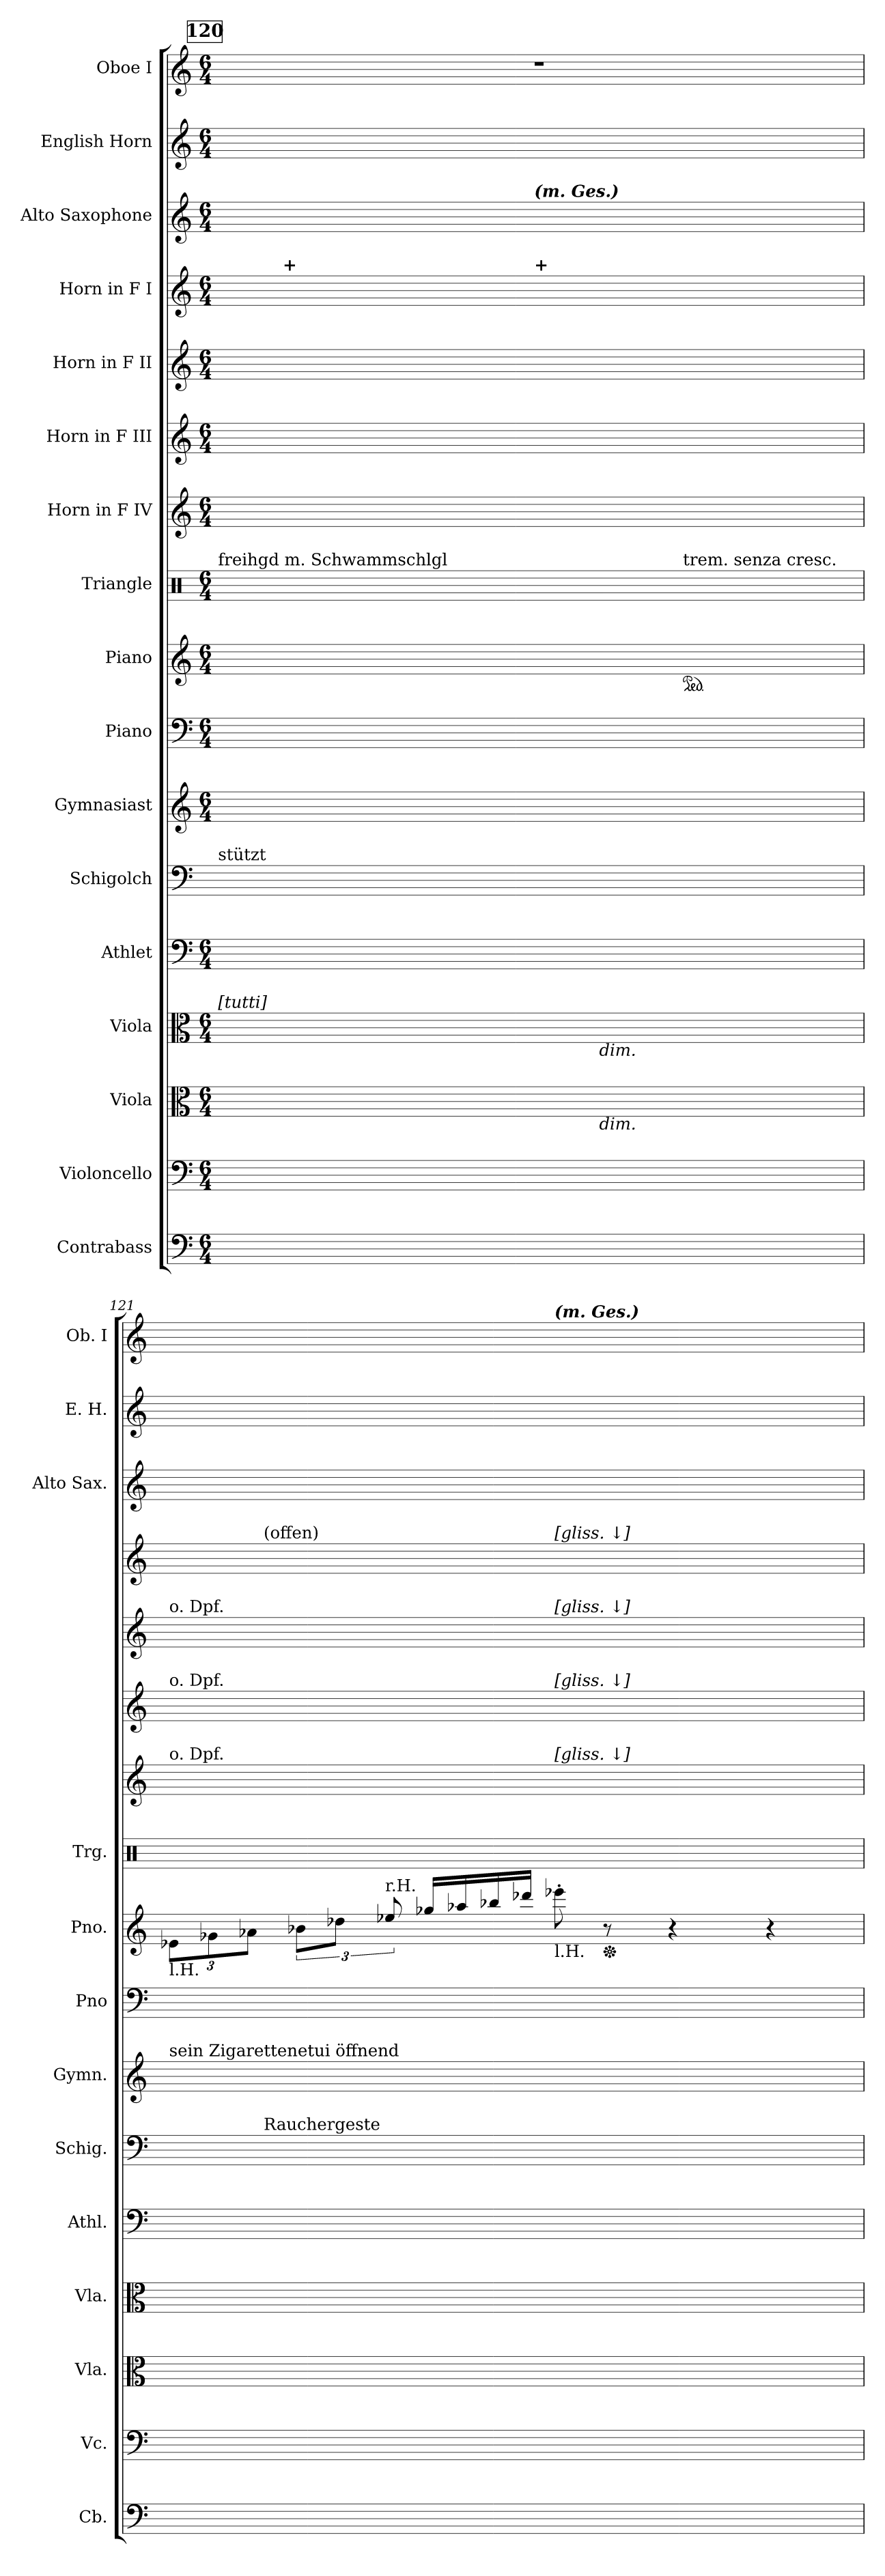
**kern	**kern	**kern	**kern	**kern	**kern	**kern	**kern	**kern	**kern	**kern	**kern	**kern	**kern	**kern	**kern	**kern
*part17	*part16	*part15	*part14	*part13	*part12	*part11	*part10	*part9	*part8	*part7	*part6	*part5	*part4	*part3	*part2	*part1
*staff17	*staff16	*staff15	*staff14	*staff13	*staff12	*staff11	*staff10	*staff9	*staff8	*staff7	*staff6	*staff5	*staff4	*staff3	*staff2	*staff1
*I"Contrabass	*I"Violoncello	*I"Viola	*I"Viola	*I"Athlet	*I"Schigolch	*I"Gymnasiast	*I"Piano	*I"Piano	*I"Triangle	*I"Horn in F IV	*I"Horn in F III	*I"Horn in F II	*I"Horn in F I	*I"Alto Saxophone	*I"English Horn	*I"Oboe I
*I'Cb.	*I'Vc.	*I'Vla.	*I'Vla.	*I'Athl.	*I'Schig.	*I'Gymn.	*I'Pno	*I'Pno.	*I'Trg.	*	*	*	*	*I'Alto Sax.	*I'E. H.	*I'Ob. I
*clefF4	*clefF4	*clefC3	*clefC3	*clefF4	*clefF4	*clefG2	*clefF4	*clefG2	*clefX	*clefG2	*clefG2	*clefG2	*clefG2	*clefG2	*clefG2	*clefG2
*ITrd7c12	*	*	*	*	*	*	*	*	*	*ITrd4c7	*ITrd4c7	*ITrd4c7	*ITrd4c7	*ITrd5c9	*ITrd4c7	*
*k[]	*k[]	*k[]	*k[]	*k[]	*k[]	*k[]	*k[]	*k[]	*k[]	*k[b-]	*k[b-]	*k[b-]	*k[b-]	*k[b-e-a-]	*k[b-]	*k[]
*M6/4	*M6/4	*M6/4	*M6/4	*M6/4	*	*M6/4	*M6/4	*M6/4	*M6/4	*M6/4	*M6/4	*M6/4	*M6/4	*M6/4	*M6/4	*M6/4
!!LO:REH:place=s1:t=120
=120	=120	=120	=120	=120	=120	=120	=120	=120	=120	=120	=120	=120	=120	=120	=120	=120
!	!	!	!	!	!	!	!	!	!LO:TX:a:t=freihgd m. Schwammschlgl	!	!	!	!	!	!	!
!	!	!	!	!	!LO:TX:a:t=stützt	!	!	!	!	!	!	!	!	!	!	!
!	!	!	!LO:TX:a:t=[tutti]	!	!	!	!	!	!	!	!	!	!	!	!	!
16%3ryy	16%3ryy	8%3ryy	8%3ryy	4ryy	2ryy	2%3ryy	1.ryy	2ryy	2ryy	2%3ryy	2%3ryy	2%3ryy	16%3ryy	2ryy	2%3ryy	2%3r
!	!	!	!	!	!	!	!	!	!	!	!	!	!LO:TX:a:B:t=+	!	!	!
16%3ryy	16%3ryy	.	.	.	.	.	.	.	.	.	.	.	8%3.ryy	.	.	.
.	.	.	.	4ryy	.	.	.	.	.	.	.	.	.	.	.	.
16%3ryy	16%3ryy	16%3ryy	16%3ryy	.	.	.	.	.	.	.	.	.	.	.	.	.
.	.	.	.	8ryy	4ryy	.	.	4ryy	4ryy	.	.	.	.	4ryy	.	.
16%3ryy	16%3ryy	16%3ryy	16%3ryy	.	.	.	.	.	.	.	.	.	.	.	.	.
.	.	.	.	8ryy	.	.	.	.	.	.	.	.	.	.	.	.
!	!	!	!	!	!	!	!	!	!	!	!	!	!	!LO:TX:a:Bi:t=(m. Ges.)	!	!
!	!	!	!	!	!	!	!	!	!	!	!	!	!LO:TX:a:B:t=+	!	!	!
2.ryy	16%3ryy	16%3ryy	16%3ryy	4ryy	8%3ryy	.	.	4ryy	4ryy	.	.	.	8%3.ryy	8%3ryy	.	.
!	!	!	!LO:TX:b:i:t=dim.	!	!	!	!	!	!	!	!	!	!	!	!	!
!	!	!LO:TX:b:i:t=dim.	!	!	!	!	!	!	!	!	!	!	!	!	!	!
.	16%3ryy	16%3ryy	16%3ryy	.	.	.	.	.	.	.	.	.	.	.	.	.
.	.	.	.	4ryy	.	.	.	8ryy	8ryy	.	.	.	.	.	.	.
!	!	!	!	!	!	!	!	!	!LO:TX:a:t=trem. senza cresc.	!	!	!	!	!	!	!
*	*	*	*	*	*	*	*	*ped	*	*	*	*	*	*	*	*
.	16%3ryy	16%3ryy	16%3ryy	.	16%3ryy	.	.	8ryy	4.ryy	.	.	.	.	16%3ryy	.	.
.	.	.	.	4ryy	.	.	.	8ryy	.	.	.	.	.	.	.	.
.	16%3ryy	16%3ryy	16%3ryy	.	32%3ryy	.	.	.	.	.	.	.	16%3ryy	32%3ryy	.	.
.	.	.	.	.	.	.	.	8ryy	.	.	.	.	.	.	.	.
.	.	.	.	.	32%3ryy	.	.	.	.	.	.	.	.	32%3ryy	.	.
=121	=121	=121	=121	=121	=121	=121	=121	=121	=121	=121	=121	=121	=121	=121	=121	=121
!	!	!	!	!	!	!	!	!	!	!	!	!LO:TX:a:t=o. Dpf.	!	!	!	!
!	!	!	!	!	!	!	!	!	!	!	!LO:TX:a:t=o. Dpf.	!	!	!	!	!
!	!	!	!	!	!	!	!	!	!	!LO:TX:a:t=o. Dpf.	!	!	!	!	!	!
!	!	!	!	!	!	!	!	!LO:TX:b:t=l.H.	!	!	!	!	!	!	!	!
!	!	!	!	!	!	!LO:TX:a:t=sein Zigarettenetui öffnend	!	!	!	!	!	!	!	!	!	!
2%3ryy	16%3ryy	16%3ryy	16%3ryy	2%3ryy	16%3ryy	2ryy	2%3ryy	12e-X\L	2.ryy	16%3ryy	16%3ryy	16%3ryy	16%3ryy	16%3ryy	2%3ryy	2ryy
.	.	.	.	.	.	.	.	12g-X	.	.	.	.	.	.	.	.
.	.	.	.	.	.	.	.	12a-XJ	.	.	.	.	.	.	.	.
!	!	!	!	!	!	!	!	!	!	!	!	!	!LO:TX:a:t=(offen)	!	!	!
!	!	!	!	!	!LO:TX:a:t=Rauchergeste	!	!	!	!	!	!	!	!	!	!	!
.	16%3ryy	16%3ryy	16%3ryy	.	16%3ryy	.	.	.	.	8%3.ryy	16%3ryy	16%3ryy	16%3ryy	8%3ryy	.	.
.	.	.	.	.	.	.	.	12b-XL	.	.	.	.	.	.	.	.
.	.	.	.	.	.	.	.	12dd-XJ	.	.	.	.	.	.	.	.
.	16%3ryy	16%3ryy	16%3ryy	.	16%3ryy	.	.	.	.	.	8%3ryy	16%3ryy	16%3ryy	.	.	.
!	!	!	!	!	!	!	!	!LO:TX:a:t=r.H.	!	!	!	!	!	!	!	!
.	.	.	.	.	.	.	.	12ee-X/	.	.	.	.	.	.	.	.
.	.	.	.	.	.	4ryy	.	16gg-X/LL	.	.	.	.	.	.	.	4ryy
.	16%3ryy	16%3ryy	16%3ryy	.	16%3ryy	.	.	16aa-X	.	.	.	16%3ryy	16%3ryy	16%3ryy	.	.
.	.	.	.	.	.	.	.	16bb-X	.	.	.	.	.	.	.	.
.	.	.	.	.	.	.	.	16ddd-XJJ	.	.	.	.	.	.	.	.
!	!	!	!	!	!	!	!	!	!	!	!	!	!	!	!	!LO:TX:a:Bi:t=(m. Ges.)
!	!	!	!	!	!	!	!	!	!	!	!	!	!LO:TX:a:i:t=[gliss. ↓]	!	!	!
!	!	!	!	!	!	!	!	!	!	!	!	!LO:TX:a:i:t=[gliss. ↓]	!	!	!	!
!	!	!	!	!	!	!	!	!	!	!	!LO:TX:a:i:t=[gliss. ↓]	!	!	!	!	!
!	!	!	!	!	!	!	!	!	!	!LO:TX:a:i:t=[gliss. ↓]	!	!	!	!	!	!
!	!	!	!	!	!	!	!	!LO:TX:b:t=l.H.	!	!	!	!	!	!	!	!
.	16%3ryy	16%3ryy	16%3ryy	.	16%3ryy	8ryy	.	8eee-X'	8ryy	2.ryy	2.ryy	2.ryy	2.ryy	16%3ryy	.	8ryy
*	*	*	*	*	*	*	*	*Xped	*	*	*	*	*	*	*	*
.	.	.	.	.	.	8ryy	.	8r	8ryy	.	.	.	.	.	.	8ryy
.	16%3ryy	16%3ryy	16%3ryy	.	16%3ryy	.	.	.	.	.	.	.	.	16%3ryy	.	.
.	.	.	.	.	.	8ryy	.	4r	4ryy	.	.	.	.	.	.	8ryy
.	8%3ryy	8%3ryy	8%3ryy	.	8%3ryy	8ryy	.	.	.	.	.	.	.	8%3ryy	.	8ryy
.	.	.	.	.	.	4ryy	.	4r	4ryy	.	.	.	.	.	.	8ryy
.	.	.	.	.	.	.	.	.	.	.	.	.	.	.	.	8ryy
=	=	=	=	=	=	=	=	=	=	=	=	=	=	=	=	=
*-	*-	*-	*-	*-	*-	*-	*-	*-	*-	*-	*-	*-	*-	*-	*-	*-
